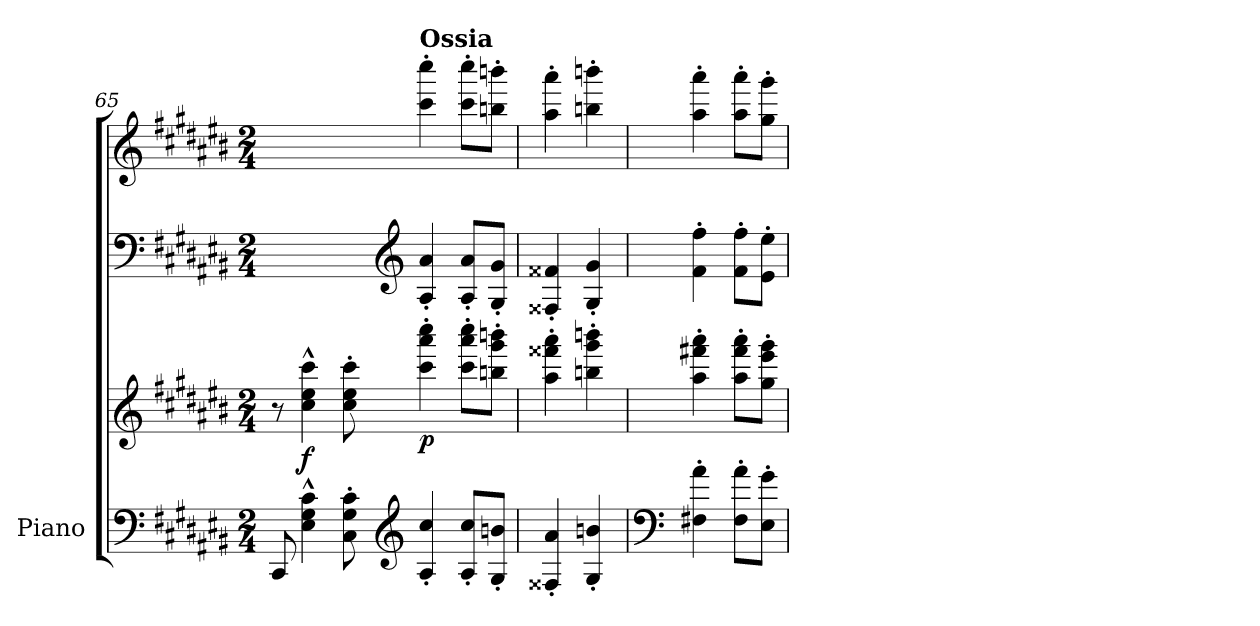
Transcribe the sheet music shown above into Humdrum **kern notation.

**kern	**kern	**kern	**kern	**dynam
*part1	*part1	*part1	*part1	*part1
*staff4	*staff3	*staff2	*staff1	*staff1/2/3/4
*I"Piano	*	*	*	*
*I'Pno.	*	*	*	*
*clefF4	*clefG2	*clefF4	*clefG2	*
*k[f#c#g#d#a#e#b#]	*k[f#c#g#d#a#e#b#]	*k[f#c#g#d#a#e#b#]	*k[f#c#g#d#a#e#b#]	*
*M2/4	*M2/4	*M2/4	*M2/4	*
=65	=65	=65	=65	=65
8CC#/	8r	2ryy	2ryy	.
!	!	!	!	!LO:DY:b=3
4E#\^^ 4G#\^^ 4c#\^^	4cc#\^^ 4ee#\^^ 4ccc#\^^	.	.	f
8C#\' 8G#\' 8c#\'	8cc#\' 8ee#\' 8ccc#\'	.	.	.
!!LO:LB:g=z
=66-	=66-	=66-	=66-	=66-
*clefG2	*	*clefG2	*	*
!	!	!	!LO:TX:a:B:t=Ossia	!
!	!	!	!	!LO:DY:b=3
4A#/' 4cc#/'	4ccc#\' 4aaa#\' 4cccc#\'	4A#/' 4a#/'	4ccc#\' 4cccc#\'	p
8A#/' 8cc#/'L	8ccc#\' 8aaa#\' 8cccc#\'L	8A#/' 8a#/'L	8ccc#\' 8cccc#\'L	.
8G#/' 8bn/'J	8bbn\' 8ggg#\' 8bbbn\'J	8G#/' 8g#/'J	8bbn\' 8bbbn\'J	.
=67	=67	=67	=67	=67
4F##X/' 4a#/'	4aa#\' 4fff##X\' 4aaa#\'	4F##X/' 4f##X/'	4aa#\' 4aaa#\'	.
4G#/' 4bn/'	4bbn\' 4ggg#\' 4bbbn\'	4G#/' 4g#/'	4bbn\' 4bbbn\'	.
=68	=68	=68	=68	=68
*clefF4	*	*	*	*
4F#X\' 4a#\'	4aa#\' 4fff#X\' 4aaa#\'	4f#\' 4ff#\'	4aa#\' 4aaa#\'	.
8F#\' 8a#\'L	8aa#\' 8fff#\' 8aaa#\'L	8f#\' 8ff#\'L	8aa#\' 8aaa#\'L	.
8E#\' 8g#\'J	8gg#\' 8eee#\' 8ggg#\'J	8e#\' 8ee#\'J	8gg#\' 8ggg#\'J	.
=	=	=	=	=
*-	*-	*-	*-	*-
